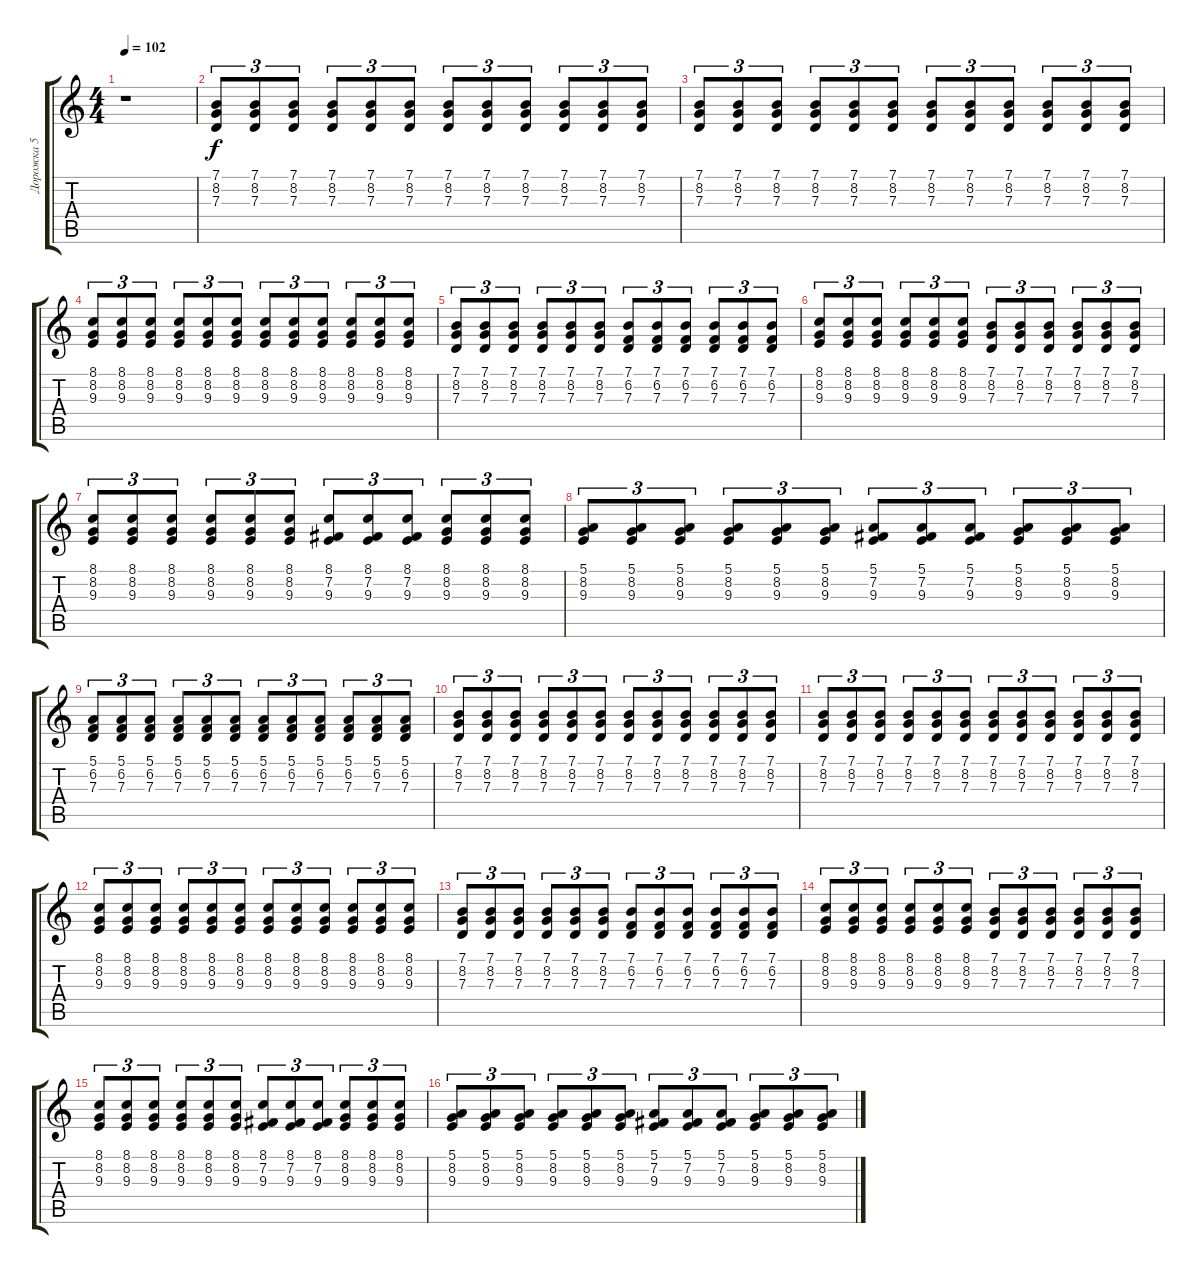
\track ("Дорожка 5" "Дорожка 5") {instrument brightacousticpiano}
\staff {score tabs}
\tuning (E4 B3 G3 D3 A2 E2) {hide}
\ts (4 4)
\tempo 102
\clef g2
\ks c
r.1{dy f instrument brightacousticpiano} |
(7.1 8.2 7.3).8{tu (3 2)} (7.1 8.2 7.3).8{tu (3 2)} (7.1 8.2 7.3).8{tu (3 2)} (7.1 8.2 7.3).8{tu (3 2)} (7.1 8.2 7.3).8{tu (3 2)} (7.1 8.2 7.3).8{tu (3 2)} (7.1 8.2 7.3).8{tu (3 2)} (7.1 8.2 7.3).8{tu (3 2)} (7.1 8.2 7.3).8{tu (3 2)} (7.1 8.2 7.3).8{tu (3 2)} (7.1 8.2 7.3).8{tu (3 2)} (7.1 8.2 7.3).8{tu (3 2)} |
(7.1 8.2 7.3).8{tu (3 2)} (7.1 8.2 7.3).8{tu (3 2)} (7.1 8.2 7.3).8{tu (3 2)} (7.1 8.2 7.3).8{tu (3 2)} (7.1 8.2 7.3).8{tu (3 2)} (7.1 8.2 7.3).8{tu (3 2)} (7.1 8.2 7.3).8{tu (3 2)} (7.1 8.2 7.3).8{tu (3 2)} (7.1 8.2 7.3).8{tu (3 2)} (7.1 8.2 7.3).8{tu (3 2)} (7.1 8.2 7.3).8{tu (3 2)} (7.1 8.2 7.3).8{tu (3 2)} |
(8.1 8.2 9.3).8{tu (3 2)} (8.1 8.2 9.3).8{tu (3 2)} (8.1 8.2 9.3).8{tu (3 2)} (8.1 8.2 9.3).8{tu (3 2)} (8.1 8.2 9.3).8{tu (3 2)} (8.1 8.2 9.3).8{tu (3 2)} (8.1 8.2 9.3).8{tu (3 2)} (8.1 8.2 9.3).8{tu (3 2)} (8.1 8.2 9.3).8{tu (3 2)} (8.1 8.2 9.3).8{tu (3 2)} (8.1 8.2 9.3).8{tu (3 2)} (8.1 8.2 9.3).8{tu (3 2)} |
(7.1 8.2 7.3).8{tu (3 2)} (7.1 8.2 7.3).8{tu (3 2)} (7.1 8.2 7.3).8{tu (3 2)} (7.1 8.2 7.3).8{tu (3 2)} (7.1 8.2 7.3).8{tu (3 2)} (7.1 8.2 7.3).8{tu (3 2)} (7.1 6.2 7.3).8{tu (3 2)} (7.1 6.2 7.3).8{tu (3 2)} (7.1 6.2 7.3).8{tu (3 2)} (7.1 6.2 7.3).8{tu (3 2)} (7.1 6.2 7.3).8{tu (3 2)} (7.1 6.2 7.3).8{tu (3 2)} |
(8.1 8.2 9.3).8{tu (3 2)} (8.1 8.2 9.3).8{tu (3 2)} (8.1 8.2 9.3).8{tu (3 2)} (8.1 8.2 9.3).8{tu (3 2)} (8.1 8.2 9.3).8{tu (3 2)} (8.1 8.2 9.3).8{tu (3 2)} (7.1 8.2 7.3).8{tu (3 2)} (7.1 8.2 7.3).8{tu (3 2)} (7.1 8.2 7.3).8{tu (3 2)} (7.1 8.2 7.3).8{tu (3 2)} (7.1 8.2 7.3).8{tu (3 2)} (7.1 8.2 7.3).8{tu (3 2)} |
(8.1 8.2 9.3).8{tu (3 2)} (8.1 8.2 9.3).8{tu (3 2)} (8.1 8.2 9.3).8{tu (3 2)} (8.1 8.2 9.3).8{tu (3 2)} (8.1 8.2 9.3).8{tu (3 2)} (8.1 8.2 9.3).8{tu (3 2)} (8.1 7.2 9.3).8{tu (3 2)} (8.1 7.2 9.3).8{tu (3 2)} (8.1 7.2 9.3).8{tu (3 2)} (8.1 8.2 9.3).8{tu (3 2)} (8.1 8.2 9.3).8{tu (3 2)} (8.1 8.2 9.3).8{tu (3 2)} |
(5.1 8.2 9.3).8{tu (3 2)} (5.1 8.2 9.3).8{tu (3 2)} (5.1 8.2 9.3).8{tu (3 2)} (5.1 8.2 9.3).8{tu (3 2)} (5.1 8.2 9.3).8{tu (3 2)} (5.1 8.2 9.3).8{tu (3 2)} (5.1 7.2 9.3).8{tu (3 2)} (5.1 7.2 9.3).8{tu (3 2)} (5.1 7.2 9.3).8{tu (3 2)} (5.1 8.2 9.3).8{tu (3 2)} (5.1 8.2 9.3).8{tu (3 2)} (5.1 8.2 9.3).8{tu (3 2)} |
(5.1 6.2 7.3).8{tu (3 2)} (5.1 6.2 7.3).8{tu (3 2)} (5.1 6.2 7.3).8{tu (3 2)} (5.1 6.2 7.3).8{tu (3 2)} (5.1 6.2 7.3).8{tu (3 2)} (5.1 6.2 7.3).8{tu (3 2)} (5.1 6.2 7.3).8{tu (3 2)} (5.1 6.2 7.3).8{tu (3 2)} (5.1 6.2 7.3).8{tu (3 2)} (5.1 6.2 7.3).8{tu (3 2)} (5.1 6.2 7.3).8{tu (3 2)} (5.1 6.2 7.3).8{tu (3 2)} |
(7.1 8.2 7.3).8{tu (3 2)} (7.1 8.2 7.3).8{tu (3 2)} (7.1 8.2 7.3).8{tu (3 2)} (7.1 8.2 7.3).8{tu (3 2)} (7.1 8.2 7.3).8{tu (3 2)} (7.1 8.2 7.3).8{tu (3 2)} (7.1 8.2 7.3).8{tu (3 2)} (7.1 8.2 7.3).8{tu (3 2)} (7.1 8.2 7.3).8{tu (3 2)} (7.1 8.2 7.3).8{tu (3 2)} (7.1 8.2 7.3).8{tu (3 2)} (7.1 8.2 7.3).8{tu (3 2)} |
(7.1 8.2 7.3).8{tu (3 2)} (7.1 8.2 7.3).8{tu (3 2)} (7.1 8.2 7.3).8{tu (3 2)} (7.1 8.2 7.3).8{tu (3 2)} (7.1 8.2 7.3).8{tu (3 2)} (7.1 8.2 7.3).8{tu (3 2)} (7.1 8.2 7.3).8{tu (3 2)} (7.1 8.2 7.3).8{tu (3 2)} (7.1 8.2 7.3).8{tu (3 2)} (7.1 8.2 7.3).8{tu (3 2)} (7.1 8.2 7.3).8{tu (3 2)} (7.1 8.2 7.3).8{tu (3 2)} |
(8.1 8.2 9.3).8{tu (3 2)} (8.1 8.2 9.3).8{tu (3 2)} (8.1 8.2 9.3).8{tu (3 2)} (8.1 8.2 9.3).8{tu (3 2)} (8.1 8.2 9.3).8{tu (3 2)} (8.1 8.2 9.3).8{tu (3 2)} (8.1 8.2 9.3).8{tu (3 2)} (8.1 8.2 9.3).8{tu (3 2)} (8.1 8.2 9.3).8{tu (3 2)} (8.1 8.2 9.3).8{tu (3 2)} (8.1 8.2 9.3).8{tu (3 2)} (8.1 8.2 9.3).8{tu (3 2)} |
(7.1 8.2 7.3).8{tu (3 2)} (7.1 8.2 7.3).8{tu (3 2)} (7.1 8.2 7.3).8{tu (3 2)} (7.1 8.2 7.3).8{tu (3 2)} (7.1 8.2 7.3).8{tu (3 2)} (7.1 8.2 7.3).8{tu (3 2)} (7.1 6.2 7.3).8{tu (3 2)} (7.1 6.2 7.3).8{tu (3 2)} (7.1 6.2 7.3).8{tu (3 2)} (7.1 6.2 7.3).8{tu (3 2)} (7.1 6.2 7.3).8{tu (3 2)} (7.1 6.2 7.3).8{tu (3 2)} |
(8.1 8.2 9.3).8{tu (3 2)} (8.1 8.2 9.3).8{tu (3 2)} (8.1 8.2 9.3).8{tu (3 2)} (8.1 8.2 9.3).8{tu (3 2)} (8.1 8.2 9.3).8{tu (3 2)} (8.1 8.2 9.3).8{tu (3 2)} (7.1 8.2 7.3).8{tu (3 2)} (7.1 8.2 7.3).8{tu (3 2)} (7.1 8.2 7.3).8{tu (3 2)} (7.1 8.2 7.3).8{tu (3 2)} (7.1 8.2 7.3).8{tu (3 2)} (7.1 8.2 7.3).8{tu (3 2)} |
(8.1 8.2 9.3).8{tu (3 2)} (8.1 8.2 9.3).8{tu (3 2)} (8.1 8.2 9.3).8{tu (3 2)} (8.1 8.2 9.3).8{tu (3 2)} (8.1 8.2 9.3).8{tu (3 2)} (8.1 8.2 9.3).8{tu (3 2)} (8.1 7.2 9.3).8{tu (3 2)} (8.1 7.2 9.3).8{tu (3 2)} (8.1 7.2 9.3).8{tu (3 2)} (8.1 8.2 9.3).8{tu (3 2)} (8.1 8.2 9.3).8{tu (3 2)} (8.1 8.2 9.3).8{tu (3 2)} |
(5.1 8.2 9.3).8{tu (3 2)} (5.1 8.2 9.3).8{tu (3 2)} (5.1 8.2 9.3).8{tu (3 2)} (5.1 8.2 9.3).8{tu (3 2)} (5.1 8.2 9.3).8{tu (3 2)} (5.1 8.2 9.3).8{tu (3 2)} (5.1 7.2 9.3).8{tu (3 2)} (5.1 7.2 9.3).8{tu (3 2)} (5.1 7.2 9.3).8{tu (3 2)} (5.1 8.2 9.3).8{tu (3 2)} (5.1 8.2 9.3).8{tu (3 2)} (5.1 8.2 9.3).8{tu (3 2)}
